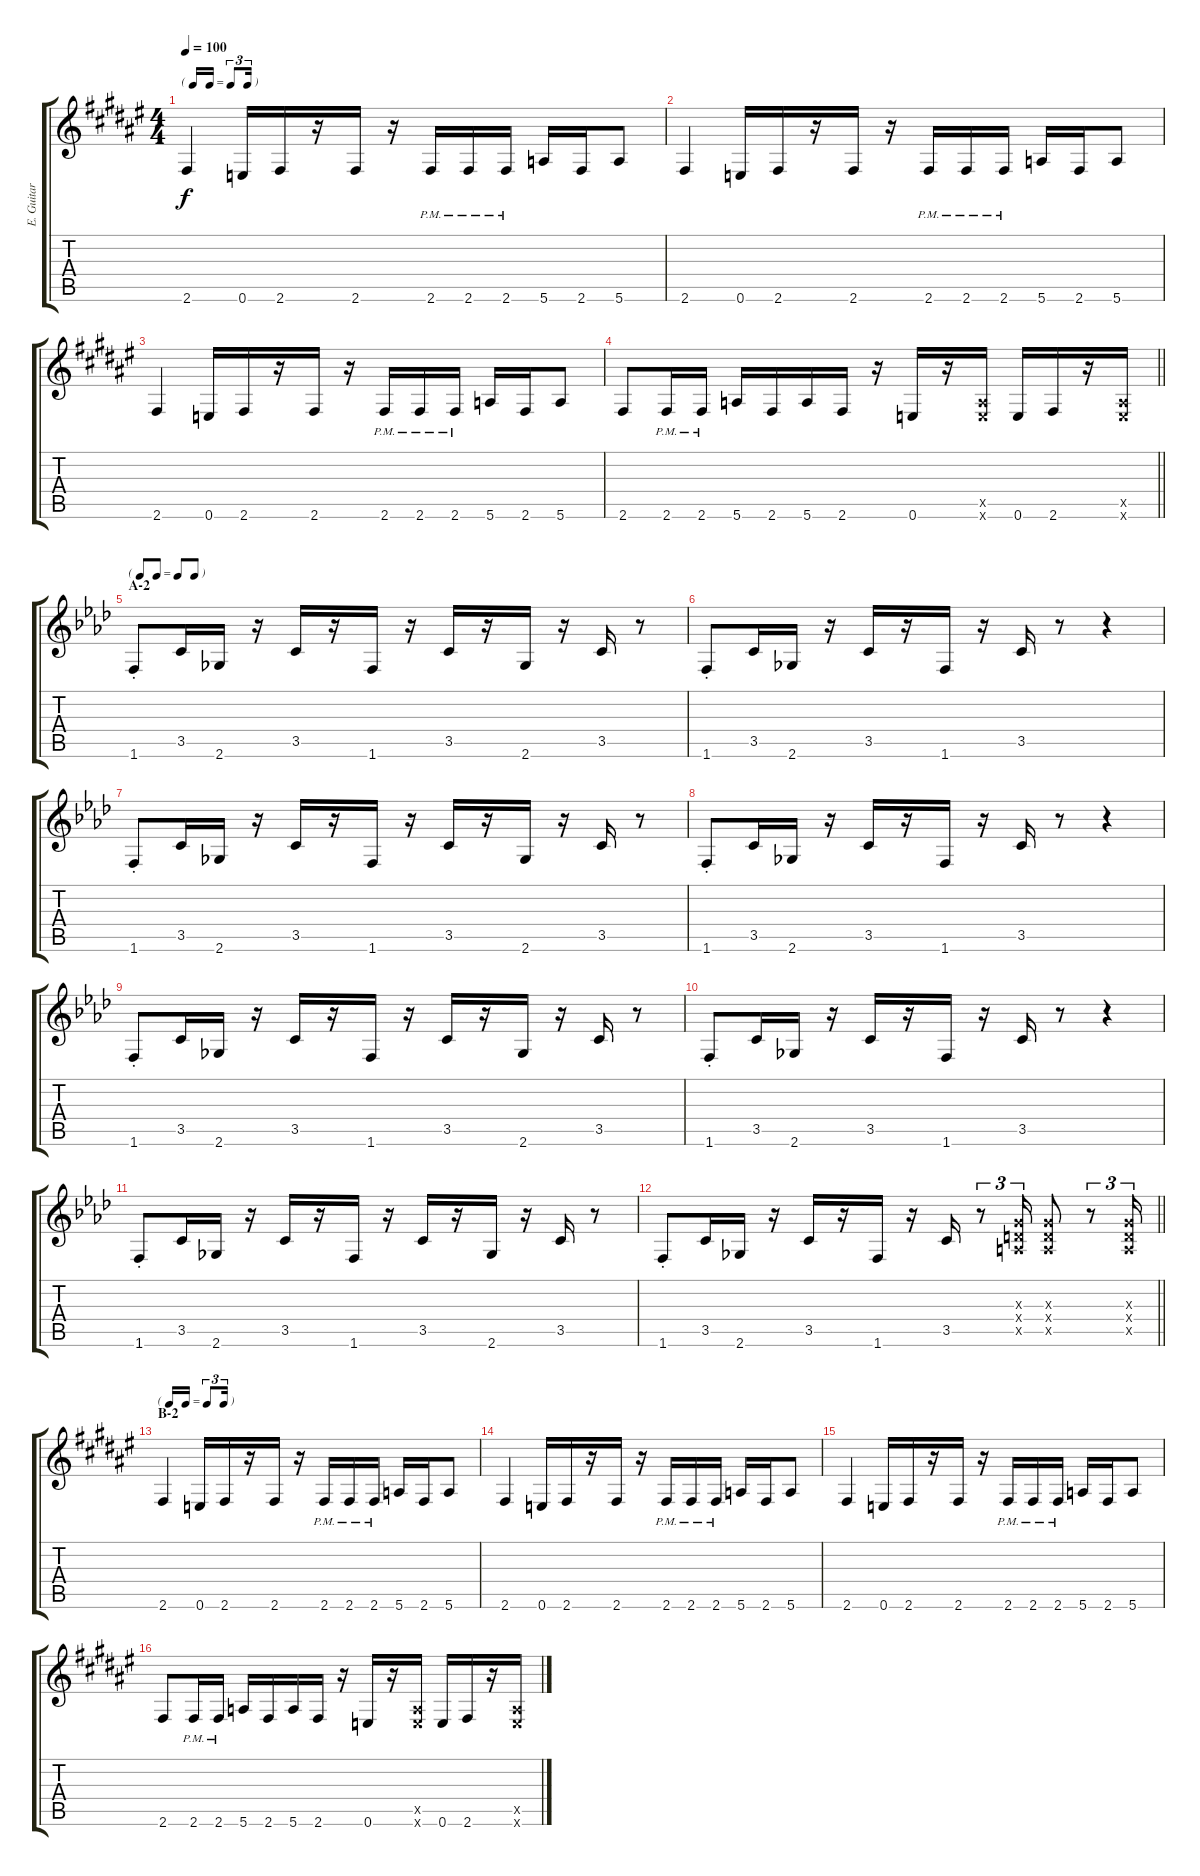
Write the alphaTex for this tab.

\track ("E. Guitar I" "E. Guitar ") {instrument overdrivenguitar}
\staff {score tabs}
\tuning (E4 B3 G3 D3 A2 E2) {hide}
\ts (4 4)
\tf triplet16th
\tempo 100
\clef g2
\ks f#
2.6.4{dy f} 0.6.16 2.6.16 r.16 2.6.16 r.16 2.6{pm}.16 2.6{pm}.16 2.6{pm}.16 5.6.16 2.6.16 5.6.8 |
2.6.4 0.6.16 2.6.16 r.16 2.6.16 r.16 2.6{pm}.16 2.6{pm}.16 2.6{pm}.16 5.6.16 2.6.16 5.6.8 |
2.6.4 0.6.16 2.6.16 r.16 2.6.16 r.16 2.6{pm}.16 2.6{pm}.16 2.6{pm}.16 5.6.16 2.6.16 5.6.8 |
\barLineRight lightlight
2.6.8 2.6{pm}.16 2.6{pm}.16 5.6.16 2.6.16 5.6.16 2.6.16 r.16 0.6.16 r.16 (0.5{x} 0.6{x}).16 0.6.16 2.6.16 r.16 (0.5{x} 0.6{x}).16 |
\tf none
\section ("" "A-2")
\ks fminor
1.6{st}.8 3.5.16 2.6.16 r.16 3.5.16 r.16 1.6.16 r.16 3.5.16 r.16 2.6.16 r.16 3.5.16 r.8 |
1.6{st}.8 3.5.16 2.6.16 r.16 3.5.16 r.16 1.6.16 r.16 3.5.16 r.8 r.4 |
1.6{st}.8 3.5.16 2.6.16 r.16 3.5.16 r.16 1.6.16 r.16 3.5.16 r.16 2.6.16 r.16 3.5.16 r.8 |
1.6{st}.8 3.5.16 2.6.16 r.16 3.5.16 r.16 1.6.16 r.16 3.5.16 r.8 r.4 |
1.6{st}.8 3.5.16 2.6.16 r.16 3.5.16 r.16 1.6.16 r.16 3.5.16 r.16 2.6.16 r.16 3.5.16 r.8 |
1.6{st}.8 3.5.16 2.6.16 r.16 3.5.16 r.16 1.6.16 r.16 3.5.16 r.8 r.4 |
1.6{st}.8 3.5.16 2.6.16 r.16 3.5.16 r.16 1.6.16 r.16 3.5.16 r.16 2.6.16 r.16 3.5.16 r.8 |
\barLineRight lightlight
1.6{st}.8 3.5.16 2.6.16 r.16 3.5.16 r.16 1.6.16 r.16 3.5.16 r.8{tu (3 2)} (0.3{x} 0.4{x} 0.5{x}).16{tu (3 2)} (0.3{x} 0.4{x} 0.5{x}).8 r.8{tu (3 2)} (0.3{x} 0.4{x} 0.5{x}).16{tu (3 2)} |
\tf triplet16th
\section ("" "B-2")
\ks f#
2.6.4 0.6.16 2.6.16 r.16 2.6.16 r.16 2.6{pm}.16 2.6{pm}.16 2.6{pm}.16 5.6.16 2.6.16 5.6.8 |
2.6.4 0.6.16 2.6.16 r.16 2.6.16 r.16 2.6{pm}.16 2.6{pm}.16 2.6{pm}.16 5.6.16 2.6.16 5.6.8 |
2.6.4 0.6.16 2.6.16 r.16 2.6.16 r.16 2.6{pm}.16 2.6{pm}.16 2.6{pm}.16 5.6.16 2.6.16 5.6.8 |
2.6.8 2.6{pm}.16 2.6{pm}.16 5.6.16 2.6.16 5.6.16 2.6.16 r.16 0.6.16 r.16 (0.5{x} 0.6{x}).16 0.6.16 2.6.16 r.16 (0.5{x} 0.6{x}).16
